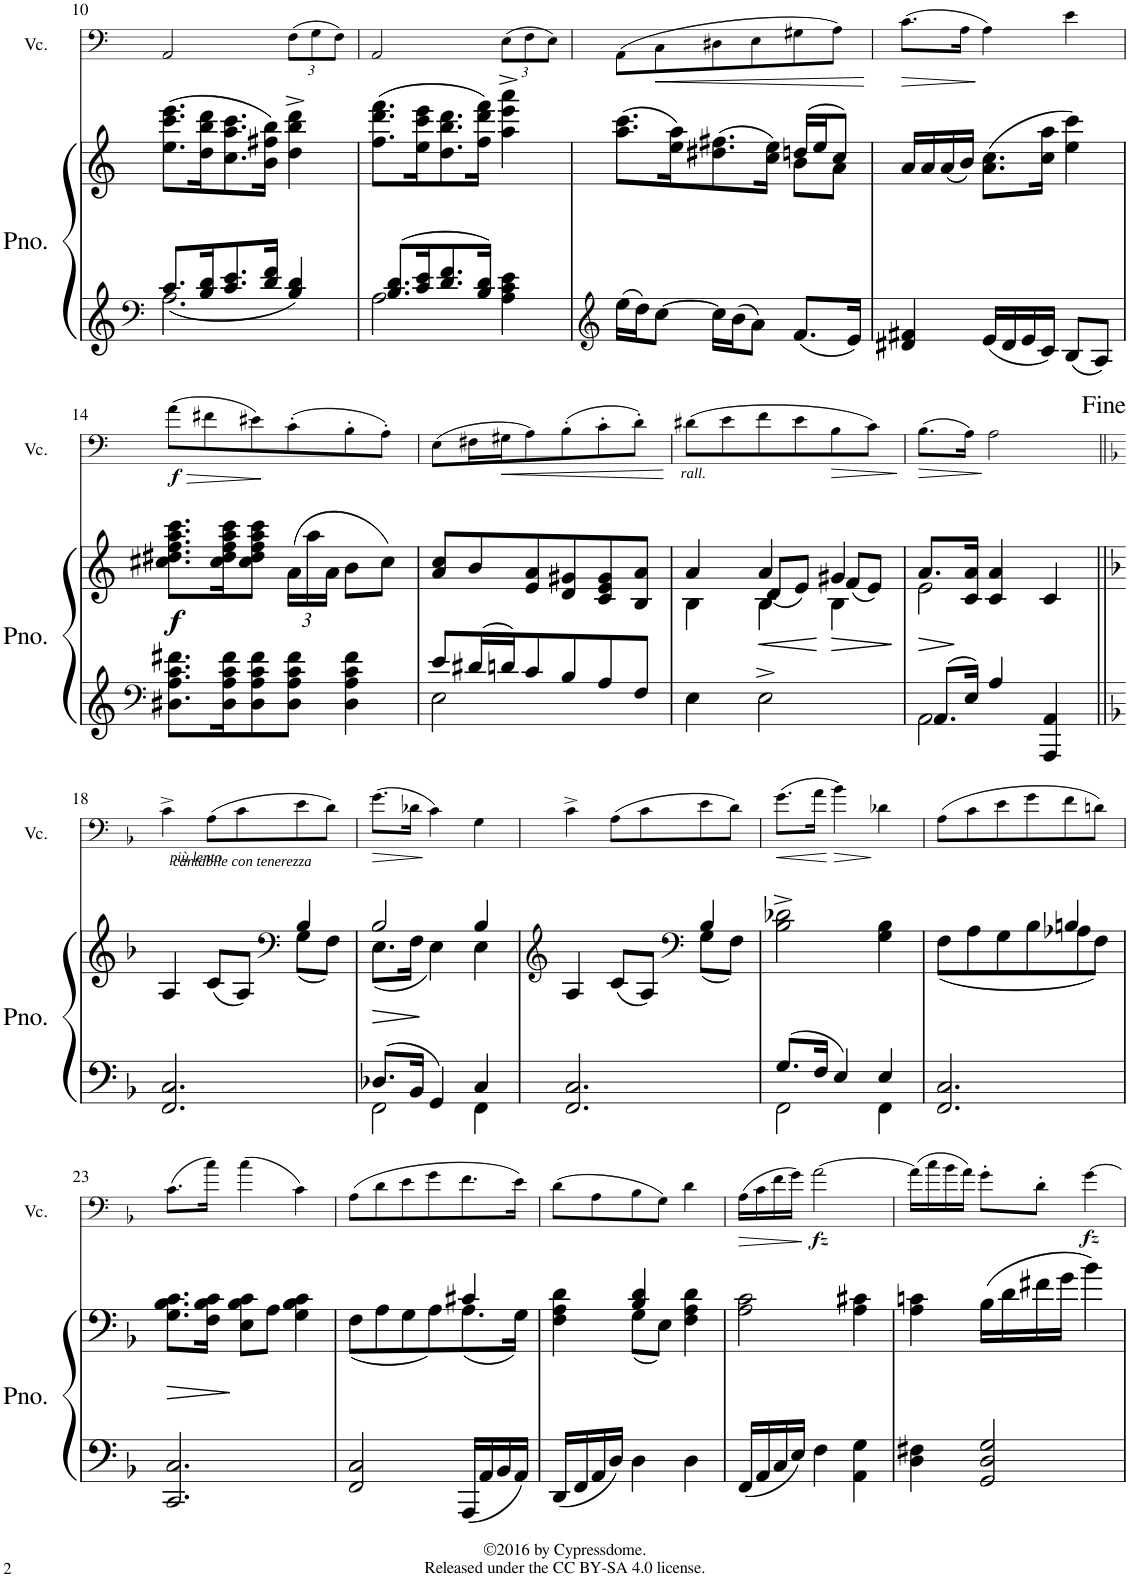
**kern	**kern	**dynam	**kern	**dynam
*part2	*part2	*part2	*part1	*part1
*staff3	*staff2	*staff2/3	*staff1	*staff1
*I"Piano	*	*	*I"Violoncello	*
*I'Pno.	*	*	*I'Vc.	*
!!LO:PB:g=z
*clefF4	*clefG2	*	*clefF4	*
*k[]	*k[]	*	*k[]	*
*M3/4	*M3/4	*	*M3/4	*
=10	=10	=10	=10	=10
*^	*	*	*	*
8.c/L	(2.A\	(8.ee\ 8.ccc\ 8.eee\L	.	2AA/	.
16B/ 16d/K	.	16dd\ 16bb\ 16ddd\K	.	.	.
8.c/ 8.e/	.	8.cc\ 8.aa\ 8.ccc\	.	.	.
16d/ 16f/Jk	.	16b\ 16ff#X\ 16bb\Jk)	.	.	.
*	*	*	*	*Xbrackettup	*
4B/^ 4d/^	.	4dd\^ 4bb\^ 4ddd\^	.	(12F\L	.
.	.	.	.	12G\	.
.	.	.	.	12F\J)	.
=11	=11	=11	=11	=11	=11
8.B/ 8.d/L	2A\	8.ff\ 8.ddd\ 8.fff\L	.	2AA/	.
16c/ 16e/K	.	16ee\ 16ccc\ 16eee\K	.	.	.
8.d/ 8.f/	.	8.dd\ 8.bb\ 8.ddd\	.	.	.
16B/ 16d/Jk	.	16ff\ 16ddd\ 16fff\Jk)	.	.	.
4A\ 4c\ 4e\	4ryy	4aa\^ 4eee\^ 4aaa\^	.	(12E\L	.
.	.	.	.	12F\	.
.	.	.	.	12E\J)	.
*v	*v	*	*	*	*
=12	=12	=12	=12	=12
*clefG2	*	*	*	*
*	*^	*	*	*
16ee\LL	(8.aa\ 8.ccc\L	8.ryy	.	(8AA\L	.
16dd\J	.	.	.	.	.
!	!	!	!	!	!LO:HP:b
[8cc\J	.	.	.	8C\	<
.	16ee\ 16aa\K)	16ryy	.	.	.
16cc\LL]	(8.dd#X\ 8.ff#X\	8.ryy	.	8D#X\	.
16b\J	.	.	.	.	.
8a\J	.	.	.	8E\	.
.	16cc\ 16ee\Jk)	16ryy	.	.	.
8.f/L	(16ddn/LL	8b\L	.	8G#X\	.
.	16ee/J	.	.	.	.
.	8cc/J)	8a\J	.	8A\J)	.
16e/Jk	.	.	.	.	.
*	*v	*v	*	*	*
.	.	.	.	[
=13	=13	=13	=13	=13
!	!	!	!	!LO:HP:b
4d#X/ 4f#X/	16a/LL	.	(8.c\L	>
.	16a/	.	.	.
.	(16a/	.	.	.
.	16b/JJ)	.	16A\Jk	.
16e/LL	(8.a\ 8.cc\L	.	4A\)	]
16d#/	.	.	.	.
16e/	.	.	.	.
16c/JJ	16cc\ 16aa\Jk	.	.	.
8B/L	4ee\ 4ccc\)	.	4e\	.
8A/J	.	.	.	.
!!LO:LB:g=z
=14	=14	=14	=14	=14
*clefF4	*	*	*	*
!	!	!LO:DY:b	!	!LO:HP:b
!	!	!	!	!LO:DY:n=1:b
8.D#X\ 8.A\ 8.c\ 8.f#X\L	8.cc#X\ 8.dd#X\ 8.ff\ 8.aa\ 8.ccc\L	f	(8a\L	> f
.	.	.	8f#X\	.
16D#\ 16A\ 16c\ 16fn\K	16cc#\ 16dd#\ 16ff\ 16aa\ 16ccc\K	.	.	.
8D#\ 8A\ 8c\ 8f\	8cc#\ 8dd#\ 8ff\ 8aa\ 8ccc\J	.	8e#X\)	.
*	*Xbrackettup	*	*	*
8D#\ 8A\ 8c\ 8f\J	(24a\LL	.	(8c'\	]
.	24aa\	.	.	.
.	24a\JJ	.	.	.
4D#\ 4A\ 4c\ 4f\	8b\L	.	8B'\	.
.	8cc#\J)	.	8A'\J)	.
=15	=15	=15	=15	=15
*^	*	*	*	*
8e/L	2E\	8a/ 8cc/L	.	(8E\L	.
16d#X/L	.	8b/	.	16F#X\L	.
!	!	!	!	!	!LO:HP:b
16dn/J	.	.	.	16G#X\J	<
8c/	.	8e/ 8a/	.	8A\)	.
8B/	.	8d/ 8g#X/	.	(8B'\	.
8A/	4ryy	8c/ 8e/ 8g#/	.	8c'\	.
8F/J	.	8B/ 8a/J	.	8d'\J)	.
*v	*v	*	*	*	*
.	.	.	.	[
=16	=16	=16	=16	=16
*	*^	*	*	*
*	*	*^	*	*	*
!	!	!	!	!	!	!LO:DY:b
4E\	4a/	4B\	4ryy	.	(8d#X\L	other-dynamics
.	.	.	.	.	8e\	.
!	!	!	!	!LO:HP:b	!	!
2E^\	4a/	4B\	(8d/L	<	8f\	.
.	.	.	8e/J)	.	8e\	.
!	!	!	!	!LO:HP:n=1:b	!	!LO:HP:b
.	4g#X/	4B\	(8f/L	[ >	8B\	>
.	.	.	8e/J)	.	8c\J)	.
*	*v	*v	*v	*	*	*
.	.	]	.	]
=17	=17	=17	=17	=17
*^	*	*	*	*
!	!	!	!LO:HP:b	!	!LO:HP:b
*	*	*^	*	*	*
8.AA/L	2AA\	8.a/L	2e\	>	(8.B\L	>
16E/Jk	.	16c/ 16a/Jk	.	]	16A\Jk)	.
4A/	.	4c/ 4a/	.	.	2A\	]
4AAA/ 4AA/	4ryy	4c/	4ryy	.	.	.
*v	*v	*	*	*	*	*
!!LO:LB:g=z
=18||	=18||	=18||	=18||	=18||	=18||
*k[b-]	*k[b-]	*	*	*k[b-]	*
*^	*	*	*	*	*
!	!	!	!	!	!	!LO:DY:b
!	!	!	!	!	!	!LO:DY:n=1:b
*v	*v	*	*	*	*	*
2.FF/ 2.C/	4ryy	4A/	.	4c^\	other-dynamics other-dynamics
.	8ryy	(8c/L	.	(8A\L	.
.	8ryy	8A/J)	.	8c\	.
*	*clefF4	*	*	*	*
.	4B-/	(8G\L	.	8e\	.
.	.	8F\J)	.	8d\J)	.
=19	=19	=19	=19	=19	=19
*^	*	*	*	*	*
!	!	!	!	!LO:HP:b	!	!LO:HP:b
8.D-X/L	2FF\	2B-/	(8.E\L	>	(8.g\L	>
16BB-/Jk	.	.	16F\Jk	.	16d-X\Jk	.
4GG/	.	.	4E\)	]	4c\)	]
4C/	4FF\	4B-/	4E\	.	4G\	.
*v	*v	*	*	*	*	*
=20	=20	=20	=20	=20	=20
*	*clefG2	*	*	*	*
2.FF/ 2.C/	4ryy	4A/	.	4c^\	.
.	8ryy	(8c/L	.	(8A\L	.
.	8ryy	8A/J)	.	8c\	.
*	*clefF4	*	*	*	*
.	4B-/	(8G\L	.	8e\	.
.	.	8F\J)	.	8d\J)	.
=21	=21	=21	=21	=21	=21
*^	*	*	*	*	*
!	!	!	!	!	!	!LO:HP:b
*	*	*v	*v	*	*	*
8.G/L	2FF\	2B-\^ 2d-X\^	.	(8.g\L	<
16F/Jk	.	.	.	16a\Jk	.
!	!	!	!	!	!LO:HP:n=1:b
4E/	.	.	.	4b-\)	[ >
4E/	4FF\	4G\ 4B-\	.	4d-X\	]
*v	*v	*	*	*	*
=22	=22	=22	=22	=22
*	*^	*	*	*
2.FF/ 2.C/	8ryy	(8F\L	.	(8A\L	.
.	8ryy	8A\	.	8c\	.
.	8ryy	8G\	.	8e\	.
.	8ryy	8B-\	.	8g\	.
.	4Bn/	8A-X\	.	8f\	.
.	.	8F\J)	.	8dn\J)	.
!!LO:LB:g=z
=23	=23	=23	=23	=23	=23
!	!	!	!LO:HP:b	!	!
*	*v	*v	*	*	*
2.CC/ 2.C/	8.G\ 8.B-\ 8.c\L	>	(8.c\L	.
.	16F\ 16B-\ 16c\Jk	.	16cc\Jk)	.
.	8E\ 8B-\ 8c\L	]	(4cc\	.
.	8A\J	.	.	.
.	4G\ 4B-\ 4c\	.	4c\)	.
=24	=24	=24	=24	=24
*	*^	*	*	*
2FF/ 2C/	8ryy	(8F\L	.	(8A\L	.
.	8ryy	8A\	.	8d\	.
.	8ryy	8G\	.	8e\	.
.	8ryy	8A\)	.	8g\	.
16AAA/LL	4c#X/	(8.A\	.	8.f\	.
16AA/	.	.	.	.	.
16BB-/	.	.	.	.	.
16AA/JJ	.	16G\Jk)	.	16e\Jk)	.
=25	=25	=25	=25	=25	=25
16DD/LL	4F\ 4A\ 4d\	4ryy	.	(8d\L	.
16FF/	.	.	.	.	.
16AA/	.	.	.	8A\	.
16D/JJ	.	.	.	.	.
4D\	4B-/ 4d/	(8G\L	.	8B-\	.
.	.	8E\J)	.	8G\J)	.
4D\	4F\ 4A\ 4d\	4ryy	.	4d\	.
=26	=26	=26	=26	=26	=26
!	!	!	!	!	!LO:HP:b
*	*v	*v	*	*	*
16FF/LL	2A\ 2c\	.	(16A\LL	>
16AA/	.	.	16c\	.
16C/	.	.	16f\	.
16E/JJ	.	.	16g\JJ)	.
!	!	!	!	!LO:DY:n=1:b
4F\	.	.	[2a\	] fz
4AA\ 4G\	4A\ 4c#X\	.	.	.
=27	=27	=27	=27	=27
4D\ 4F#X\	4A\ 4cn\	.	(16a\LL]	.
.	.	.	16cc\	.
.	.	.	16b-\	.
.	.	.	16a\JJ)	.
2GG/ 2D/ 2G/	(16B-\LL	.	8g'\L	.
.	16d\	.	.	.
.	16f#X\	.	8d'\J	.
.	16g\JJ	.	.	.
!	!	!	!	!LO:DY:b
.	4b-\)	.	[4g\	fz
=	=	=	=	=
*-	*-	*-	*-	*-
